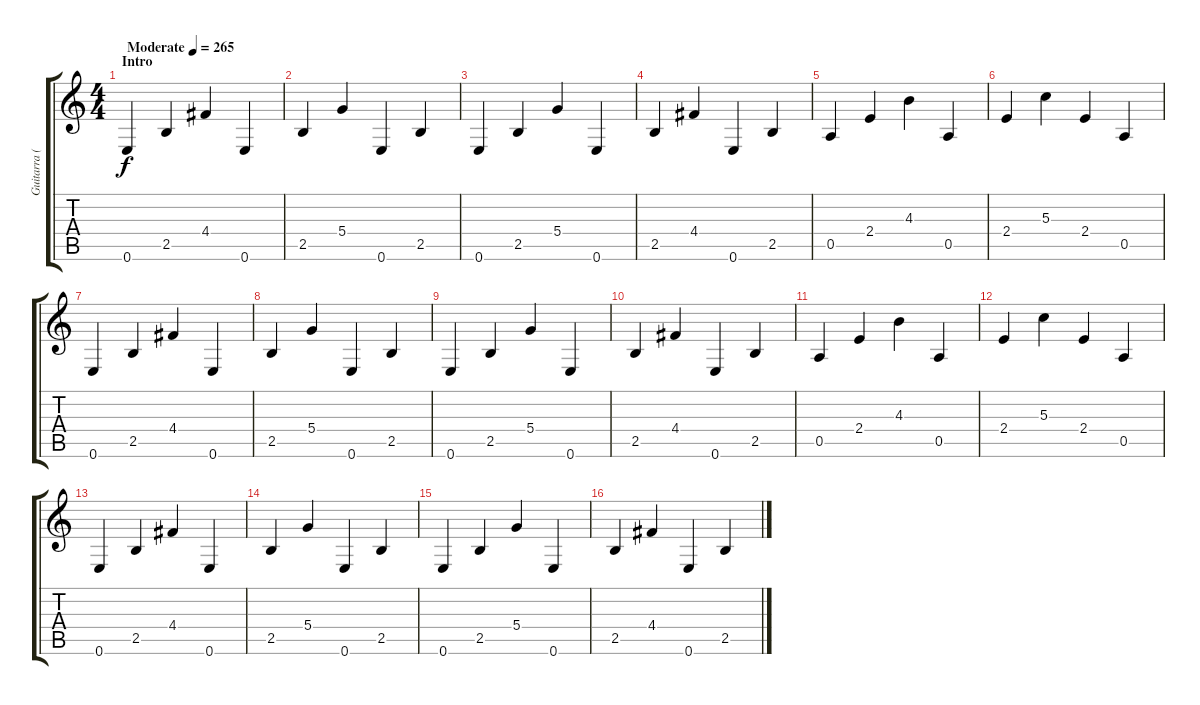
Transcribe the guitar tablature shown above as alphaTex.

\track ("Guitarra (limpia)" "Guitarra (") {instrument overdrivenguitar}
\staff {score tabs}
\tuning (E4 B3 G3 D3 A2 E2) {hide}
\ts (4 4)
\section ("" "Intro")
\tempo (265 "Moderate")
\clef g2
\ks c
0.6.4{dy f instrument overdrivenguitar} 2.5.4 4.4.4 0.6.4 |
2.5.4 5.4.4 0.6.4 2.5.4 |
0.6.4 2.5.4 5.4.4 0.6.4 |
2.5.4 4.4.4 0.6.4 2.5.4 |
0.5.4 2.4.4 4.3.4 0.5.4 |
2.4.4 5.3.4 2.4.4 0.5.4 |
0.6.4 2.5.4 4.4.4 0.6.4 |
2.5.4 5.4.4 0.6.4 2.5.4 |
0.6.4 2.5.4 5.4.4 0.6.4 |
2.5.4 4.4.4 0.6.4 2.5.4 |
0.5.4 2.4.4 4.3.4 0.5.4 |
2.4.4 5.3.4 2.4.4 0.5.4 |
0.6.4 2.5.4 4.4.4 0.6.4 |
2.5.4 5.4.4 0.6.4 2.5.4 |
0.6.4 2.5.4 5.4.4 0.6.4 |
2.5.4 4.4.4 0.6.4 2.5.4
